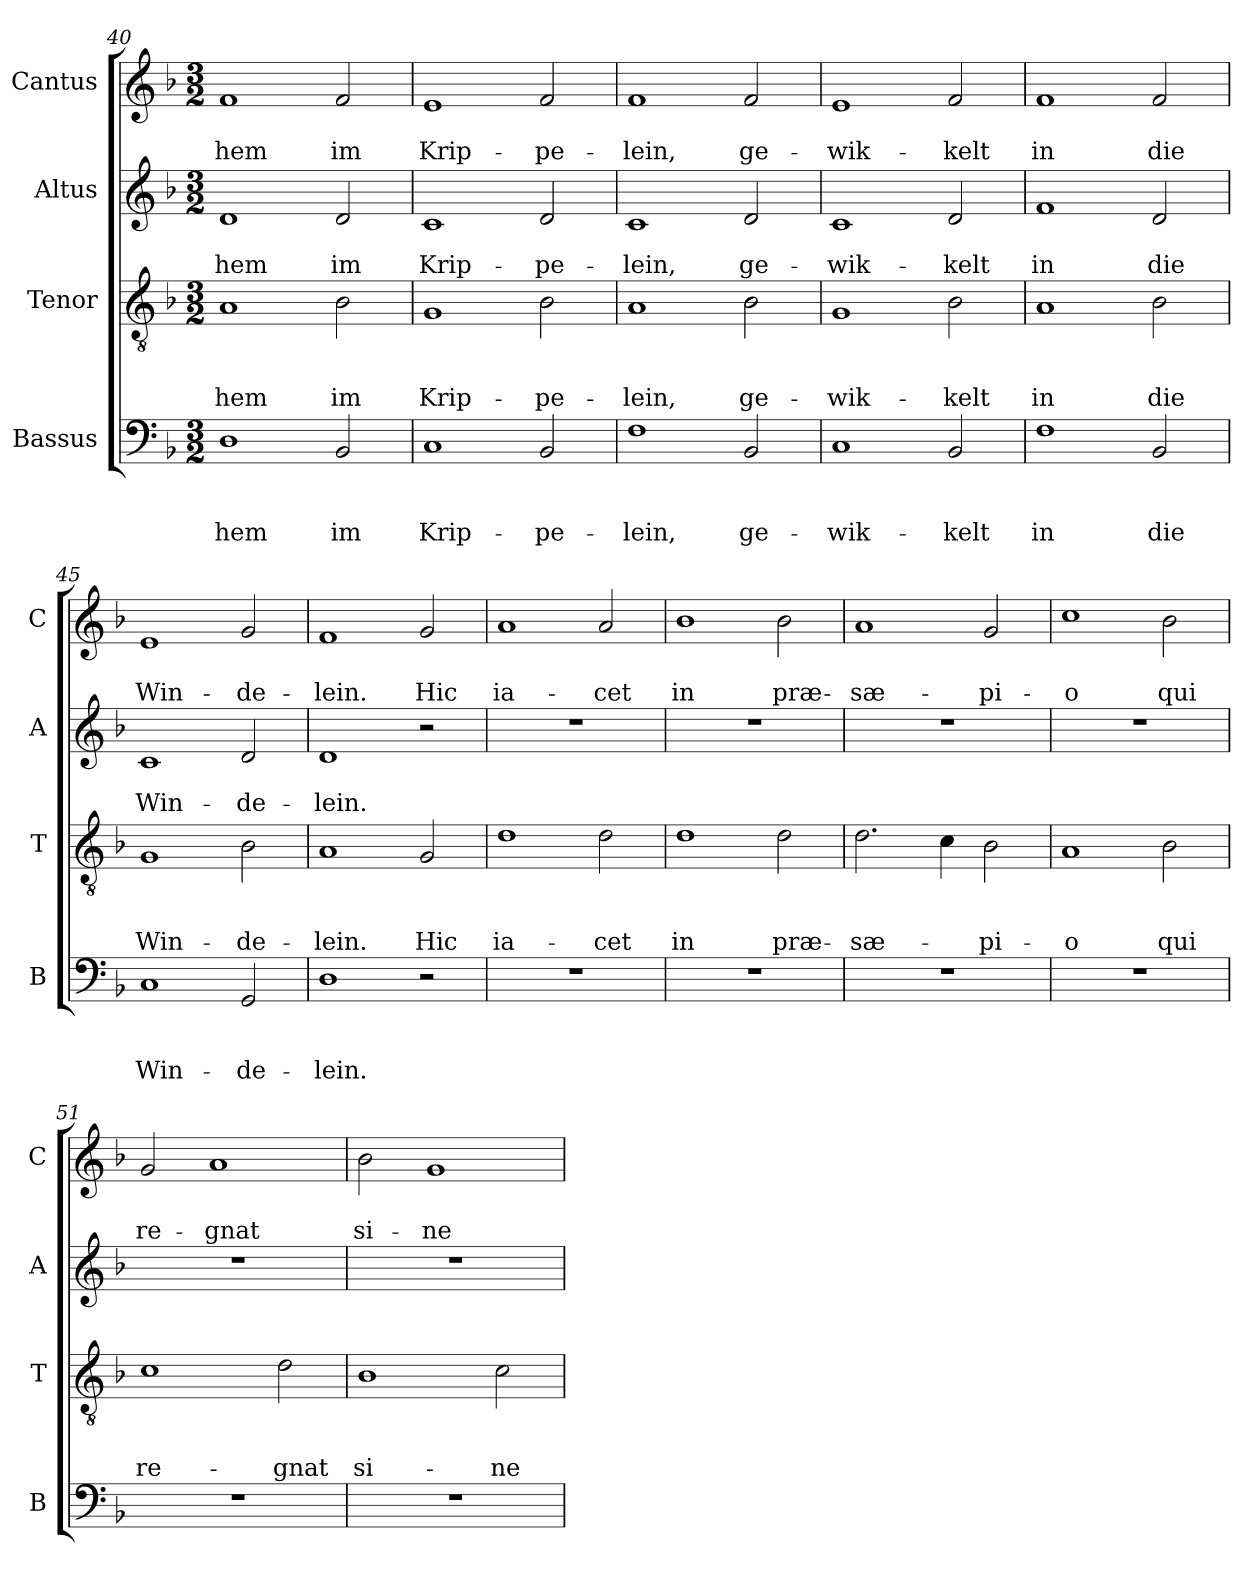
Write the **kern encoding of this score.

**kern	**text	**text	**text	**kern	**text	**text	**text	**kern	**text	**text	**kern	**text	**text
*part4	*part4	*part4	*part4	*part3	*part3	*part3	*part3	*part2	*part2	*part2	*part1	*part1	*part1
*staff4	*staff4	*staff4	*staff4	*staff3	*staff3	*staff3	*staff3	*staff2	*staff2	*staff2	*staff1	*staff1	*staff1
*I"Bassus	*	*	*	*I"Tenor	*	*	*	*I"Altus	*	*	*I"Cantus	*	*
*I'B	*	*	*	*I'T	*	*	*	*I'A	*	*	*I'C	*	*
*clefF4	*	*	*	*clefGv2	*	*	*	*clefG2	*	*	*clefG2	*	*
*k[b-]	*	*	*	*k[b-]	*	*	*	*k[b-]	*	*	*k[b-]	*	*
*F:	*	*	*	*F:	*	*	*	*F:	*	*	*F:	*	*
*M3/2	*	*	*	*M3/2	*	*	*	*M3/2	*	*	*M3/2	*	*
=40	=40	=40	=40	=40	=40	=40	=40	=40	=40	=40	=40	=40	=40
!	!	!	!LO:LY:b	!	!	!	!LO:LY:b	!	!	!LO:LY:b	!	!	!LO:LY:b
1D	.	.	-hem	1A	.	.	-hem	1d	.	-hem	1f	.	-hem
!	!	!	!LO:LY:b	!	!	!	!LO:LY:b	!	!	!LO:LY:b	!	!	!LO:LY:b
2BB-/	.	.	im	2B-\	.	.	im	2d/	.	im	2f/	.	im
=41	=41	=41	=41	=41	=41	=41	=41	=41	=41	=41	=41	=41	=41
!	!	!	!LO:LY:b	!	!	!	!LO:LY:b	!	!	!LO:LY:b	!	!	!LO:LY:b
1C	.	.	Krip-	1G	.	.	Krip-	1c	.	Krip-	1e	.	Krip-
!	!	!	!LO:LY:b	!	!	!	!LO:LY:b	!	!	!LO:LY:b	!	!	!LO:LY:b
2BB-/	.	.	-pe-	2B-\	.	.	-pe-	2d/	.	-pe-	2f/	.	-pe-
=42	=42	=42	=42	=42	=42	=42	=42	=42	=42	=42	=42	=42	=42
!	!	!	!LO:LY:b	!	!	!	!LO:LY:b	!	!	!LO:LY:b	!	!	!LO:LY:b
1F	.	.	-lein,	1A	.	.	-lein,	1c	.	-lein,	1f	.	-lein,
!	!	!	!LO:LY:b	!	!	!	!LO:LY:b	!	!	!LO:LY:b	!	!	!LO:LY:b
2BB-/	.	.	ge-	2B-\	.	.	ge-	2d/	.	ge-	2f/	.	ge-
=43	=43	=43	=43	=43	=43	=43	=43	=43	=43	=43	=43	=43	=43
!	!	!	!LO:LY:b	!	!	!	!LO:LY:b	!	!	!LO:LY:b	!	!	!LO:LY:b
1C	.	.	-wik-	1G	.	.	-wik-	1c	.	-wik-	1e	.	-wik-
!	!	!	!LO:LY:b	!	!	!	!LO:LY:b	!	!	!LO:LY:b	!	!	!LO:LY:b
2BB-/	.	.	-kelt	2B-\	.	.	-kelt	2d/	.	-kelt	2f/	.	-kelt
=44	=44	=44	=44	=44	=44	=44	=44	=44	=44	=44	=44	=44	=44
!	!	!	!LO:LY:b	!	!	!	!LO:LY:b	!	!	!LO:LY:b	!	!	!LO:LY:b
1F	.	.	in	1A	.	.	in	1f	.	in	1f	.	in
!	!	!	!LO:LY:b	!	!	!	!LO:LY:b	!	!	!LO:LY:b	!	!	!LO:LY:b
2BB-/	.	.	die	2B-\	.	.	die	2d/	.	die	2f/	.	die
=45	=45	=45	=45	=45	=45	=45	=45	=45	=45	=45	=45	=45	=45
!	!	!	!LO:LY:b	!	!	!	!LO:LY:b	!	!	!LO:LY:b	!	!	!LO:LY:b
1C	.	.	Win-	1G	.	.	Win-	1c	.	Win-	1e	.	Win-
!	!	!	!LO:LY:b	!	!	!	!LO:LY:b	!	!	!LO:LY:b	!	!	!LO:LY:b
2GG/	.	.	-de-	2B-\	.	.	-de-	2d/	.	-de-	2g/	.	-de-
!!LO:LB:g=z
=46	=46	=46	=46	=46	=46	=46	=46	=46	=46	=46	=46	=46	=46
!	!	!	!LO:LY:b	!	!	!	!LO:LY:b	!	!	!LO:LY:b	!	!	!LO:LY:b
1D	.	.	-lein.	1A	.	.	-lein.	1d	.	-lein.	1f	.	-lein.
!	!	!	!	!	!	!	!LO:LY:b	!	!	!	!	!	!LO:LY:b
2r	.	.	.	2G/	.	.	Hic	2r	.	.	2g/	.	Hic
=47	=47	=47	=47	=47	=47	=47	=47	=47	=47	=47	=47	=47	=47
!	!	!	!	!	!	!	!LO:LY:b	!	!	!	!	!	!LO:LY:b
1.r	.	.	.	1d	.	.	ia-	1.r	.	.	1a	.	ia-
!	!	!	!	!	!	!	!LO:LY:b	!	!	!	!	!	!LO:LY:b
.	.	.	.	2d\	.	.	-cet	.	.	.	2a/	.	-cet
=48	=48	=48	=48	=48	=48	=48	=48	=48	=48	=48	=48	=48	=48
!	!	!	!	!	!	!	!LO:LY:b	!	!	!	!	!	!LO:LY:b
1.r	.	.	.	1d	.	.	in	1.r	.	.	1b-	.	in
!	!	!	!	!	!	!	!LO:LY:b	!	!	!	!	!	!LO:LY:b
.	.	.	.	2d\	.	.	præ-	.	.	.	2b-\	.	præ-
=49	=49	=49	=49	=49	=49	=49	=49	=49	=49	=49	=49	=49	=49
!	!	!	!	!	!	!	!LO:LY:b	!	!	!	!	!	!LO:LY:b
1.r	.	.	.	2.d\	.	.	-sæ-	1.r	.	.	1a	.	-sæ-
.	.	.	.	4c\	.	.	.	.	.	.	.	.	.
!	!	!	!	!	!	!	!LO:LY:b	!	!	!	!	!	!LO:LY:b
.	.	.	.	2B-\	.	.	-pi-	.	.	.	2g/	.	-pi-
=50	=50	=50	=50	=50	=50	=50	=50	=50	=50	=50	=50	=50	=50
!	!	!	!	!	!	!	!LO:LY:b	!	!	!	!	!	!LO:LY:b
1.r	.	.	.	1A	.	.	-o	1.r	.	.	1cc	.	-o
!	!	!	!	!	!	!	!LO:LY:b	!	!	!	!	!	!LO:LY:b
.	.	.	.	2B-\	.	.	qui	.	.	.	2b-\	.	qui
=51	=51	=51	=51	=51	=51	=51	=51	=51	=51	=51	=51	=51	=51
!	!	!	!	!	!	!	!LO:LY:b	!	!	!	!	!	!LO:LY:b
1.r	.	.	.	1c	.	.	re-	1.r	.	.	2g/	.	re-
!	!	!	!	!	!	!	!	!	!	!	!	!	!LO:LY:b
.	.	.	.	.	.	.	.	.	.	.	1a	.	-gnat
!	!	!	!	!	!	!	!LO:LY:b	!	!	!	!	!	!
.	.	.	.	2d\	.	.	-gnat	.	.	.	.	.	.
=52	=52	=52	=52	=52	=52	=52	=52	=52	=52	=52	=52	=52	=52
!	!	!	!	!	!	!	!LO:LY:b	!	!	!	!	!	!LO:LY:b
1.r	.	.	.	1B-	.	.	si-	1.r	.	.	2b-\	.	si-
!	!	!	!	!	!	!	!	!	!	!	!	!	!LO:LY:b
.	.	.	.	.	.	.	.	.	.	.	1g	.	-ne
!	!	!	!	!	!	!	!LO:LY:b	!	!	!	!	!	!
.	.	.	.	2c\	.	.	-ne	.	.	.	.	.	.
=	=	=	=	=	=	=	=	=	=	=	=	=	=
*-	*-	*-	*-	*-	*-	*-	*-	*-	*-	*-	*-	*-	*-
